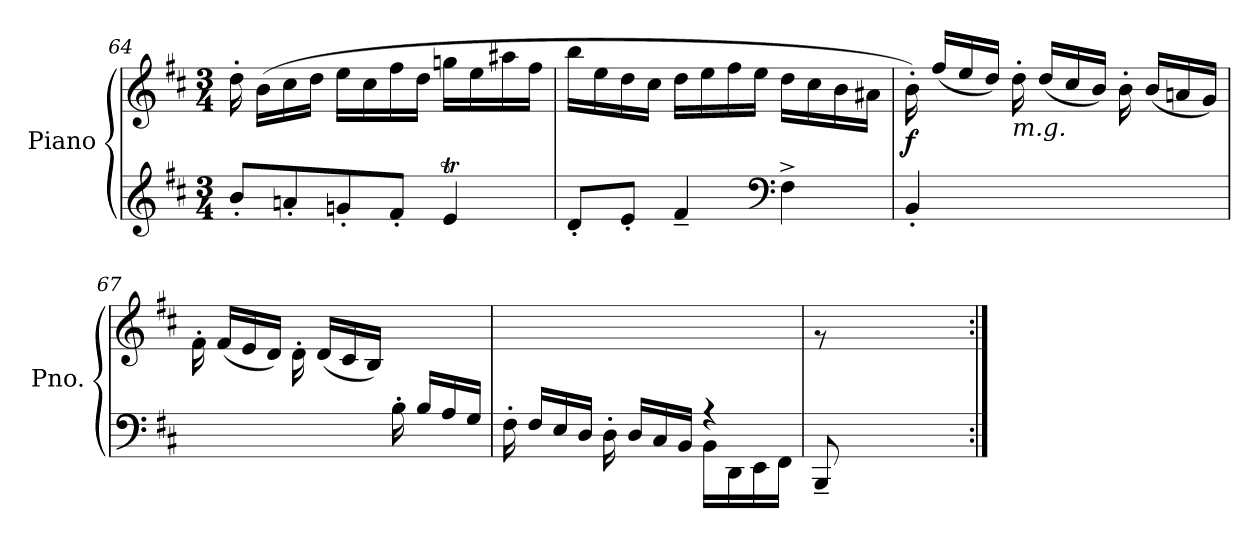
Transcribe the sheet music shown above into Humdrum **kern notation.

**kern	**kern	**dynam
*part1	*part1	*part1
*staff2	*staff1	*staff1/2
*I"Piano	*	*
*I'Pno.	*	*
!!LO:LB:g=z
*clefG2	*clefG2	*
*k[f#c#]	*k[f#c#]	*
*M3/4	*M3/4	*
=64	=64	=64
8b'/L	16dd'\	.
.	(16b\LL	.
8an'/	16cc#\	.
.	16dd\JJ	.
8gn'/	16ee\LL	.
.	16cc#\	.
8f#'/J	16ff#\	.
.	16dd\JJ	.
4eT/	16ggn\LL	.
.	16ee\	.
.	16aa#X\	.
.	16ff#\JJ	.
=65	=65	=65
8d'/L	16bb\LL	.
.	16ee\	.
8e'/J	16dd\	.
.	16cc#\JJ	.
4f#~/	16dd\LL	.
.	16ee\	.
.	16ff#\	.
.	16ee\JJ	.
*clefF4	*	*
4F#^\	16dd\LL	.
.	16cc#\	.
.	16b\	.
.	16a#X\JJ	.
=66	=66	=66
!	!	!LO:DY:b
4BB'/	16b'\)	f
.	(>16ff#/LL	.
.	16ee/	.
.	16dd/JJ)	.
!	!LO:TX:b:i:t=m.g.	!
2ryy	16dd'\	.
.	(>16dd/LL	.
.	16cc#/	.
.	16b/JJ)	.
.	16b'\	.
.	(>16b/LL	.
.	16an/	.
.	16g/JJ)	.
=67	=67	=67
4ryy	16f#'\	.
.	(16f#/LL	.
.	16e/	.
.	16d/JJ)	.
4ryy	16d'\	.
.	(16d/LL	.
.	16c#/	.
.	16B/JJ)	.
16B'\	4ryy	.
16B/LL	.	.
16A/	.	.
16G/JJ	.	.
!!LO:LB:g=z
=68	=68	=68
*^	*	*
16F#'\	2ryy	2.ryy	.
16F#/LL	.	.	.
16E/	.	.	.
16D/JJ	.	.	.
16D'\	.	.	.
16D/LL	.	.	.
16C#/	.	.	.
16BB/JJ	.	.	.
4r	16BB\LL	.	.
.	16DD\	.	.
.	16EE\	.	.
.	16FF#\JJ	.	.
=69	=69	=69	=69
*	*	*^	*
2.r;<yy	8BBB~/	2.r;<yy	8r	.
.	2ryy	.	2ryy	.
.	8ryy	.	8ryy	.
*v	*v	*	*	*
*	*v	*v	*
=:|!	=:|!	=:|!
*-	*-	*-
